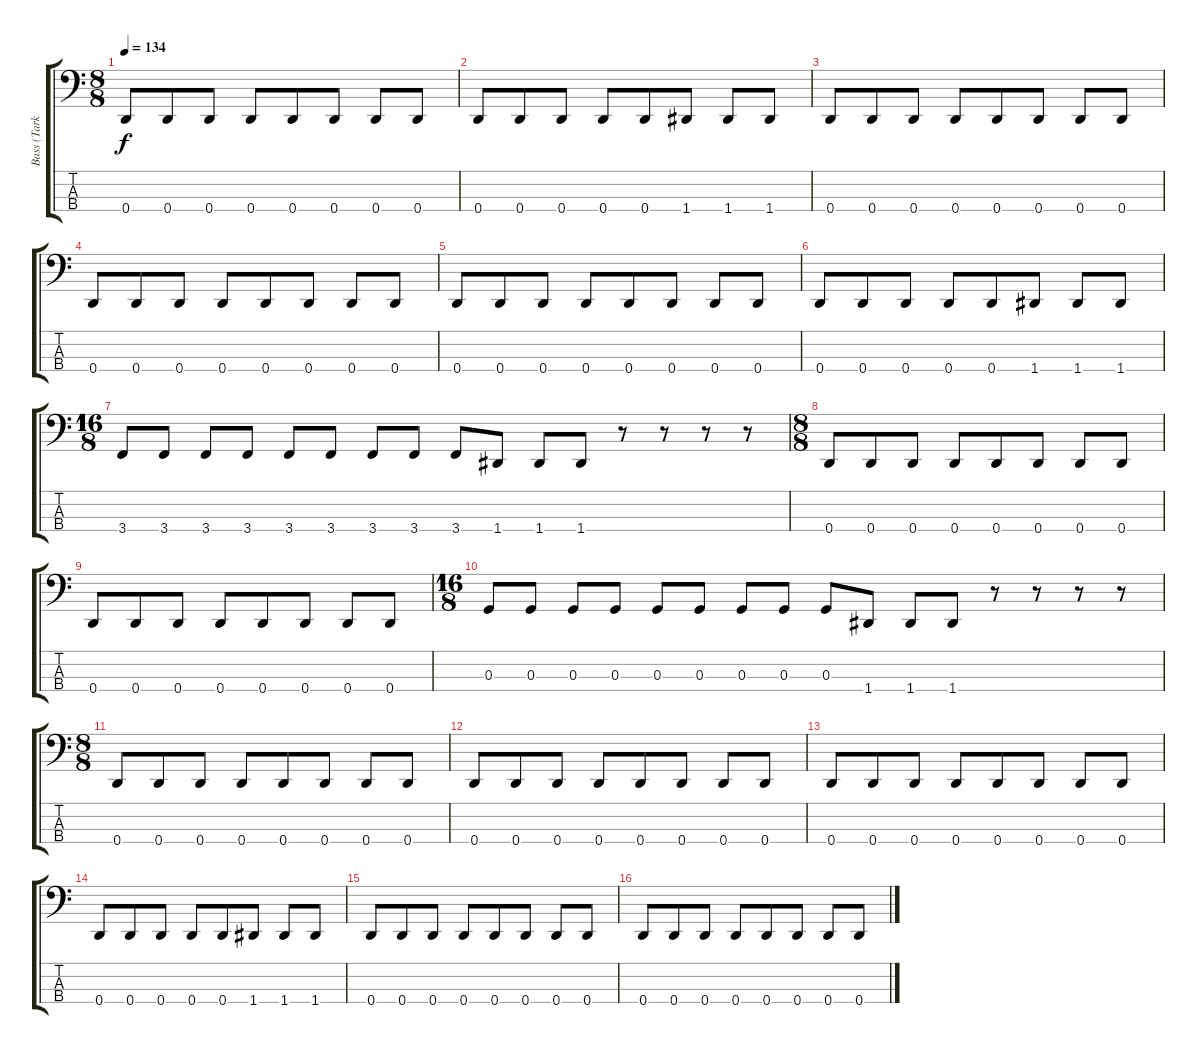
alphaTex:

\track ("Bass (Tarkan)" "Bass (Tark") {instrument electricbassfinger}
\staff {score tabs}
\tuning (F2 C2 G1 D1) {hide}
\ts (8 8)
\tempo 134
\clef f4
\ks c
0.4.8{dy f} 0.4.8 0.4.8 0.4.8 0.4.8 0.4.8 0.4.8 0.4.8 |
0.4.8 0.4.8 0.4.8 0.4.8 0.4.8 1.4.8 1.4.8 1.4.8 |
0.4.8 0.4.8 0.4.8 0.4.8 0.4.8 0.4.8 0.4.8 0.4.8 |
0.4.8 0.4.8 0.4.8 0.4.8 0.4.8 0.4.8 0.4.8 0.4.8 |
0.4.8 0.4.8 0.4.8 0.4.8 0.4.8 0.4.8 0.4.8 0.4.8 |
0.4.8 0.4.8 0.4.8 0.4.8 0.4.8 1.4.8 1.4.8 1.4.8 |
\ts (16 8)
3.4.8 3.4.8 3.4.8 3.4.8 3.4.8 3.4.8 3.4.8 3.4.8 3.4.8 1.4.8 1.4.8 1.4.8 r.8 r.8 r.8 r.8 |
\ts (8 8)
0.4.8 0.4.8 0.4.8 0.4.8 0.4.8 0.4.8 0.4.8 0.4.8 |
0.4.8 0.4.8 0.4.8 0.4.8 0.4.8 0.4.8 0.4.8 0.4.8 |
\ts (16 8)
0.3.8 0.3.8 0.3.8 0.3.8 0.3.8 0.3.8 0.3.8 0.3.8 0.3.8 1.4.8 1.4.8 1.4.8 r.8 r.8 r.8 r.8 |
\ts (8 8)
0.4.8 0.4.8 0.4.8 0.4.8 0.4.8 0.4.8 0.4.8 0.4.8 |
0.4.8 0.4.8 0.4.8 0.4.8 0.4.8 0.4.8 0.4.8 0.4.8 |
0.4.8 0.4.8 0.4.8 0.4.8 0.4.8 0.4.8 0.4.8 0.4.8 |
0.4.8 0.4.8 0.4.8 0.4.8 0.4.8 1.4.8 1.4.8 1.4.8 |
0.4.8 0.4.8 0.4.8 0.4.8 0.4.8 0.4.8 0.4.8 0.4.8 |
0.4.8 0.4.8 0.4.8 0.4.8 0.4.8 0.4.8 0.4.8 0.4.8
